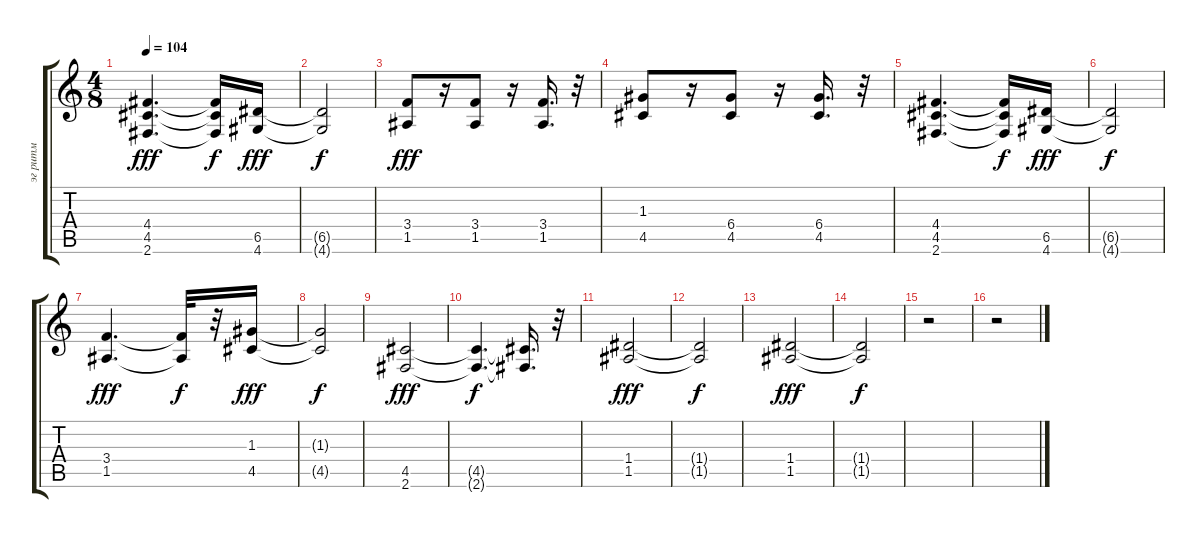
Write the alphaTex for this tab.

\track ("эг ритм" "эг ритм") {instrument distortionguitar}
\staff {score tabs}
\tuning (E4 B3 G3 D3 A2 E2) {hide}
\ts (4 8)
\tempo 104
\clef g2
\ks c
(4.4 4.5 2.6).4{d dy fff} (4.4{t} 4.5{t} 2.6{t}).16{dy f} (6.5 4.6).16{dy fff} |
(6.5{t} 4.6{t}).2{dy f} |
(3.4 1.5).8{dy fff} r.16 (3.4 1.5).8 r.16 (3.4 1.5).16{d} r.32 |
(1.3 4.5).8 r.16 (6.4 4.5).8 r.16 (6.4 4.5).16{d} r.32 |
(4.4 4.5 2.6).4{d} (4.4{t} 4.5{t} 2.6{t}).16{dy f} (6.5 4.6).16{dy fff} |
(6.5{t} 4.6{t}).2{dy f} |
(3.4 1.5).4{d dy fff} (3.4{t} 1.5{t}).32{dy f} r.32 (1.3 4.5).16{dy fff} |
(1.3{t} 4.5{t}).2{dy f} |
(4.5 2.6).2{dy fff} |
(4.5{t} 2.6{t}).4{d dy f} (4.5{t} 2.6{t}).16{d} r.32 |
(1.4 1.5).2{dy fff} |
(1.4{t} 1.5{t}).2{dy f} |
(1.4 1.5).2{dy fff} |
(1.4{t} 1.5{t}).2{dy f} |
r.2 |
r.2
